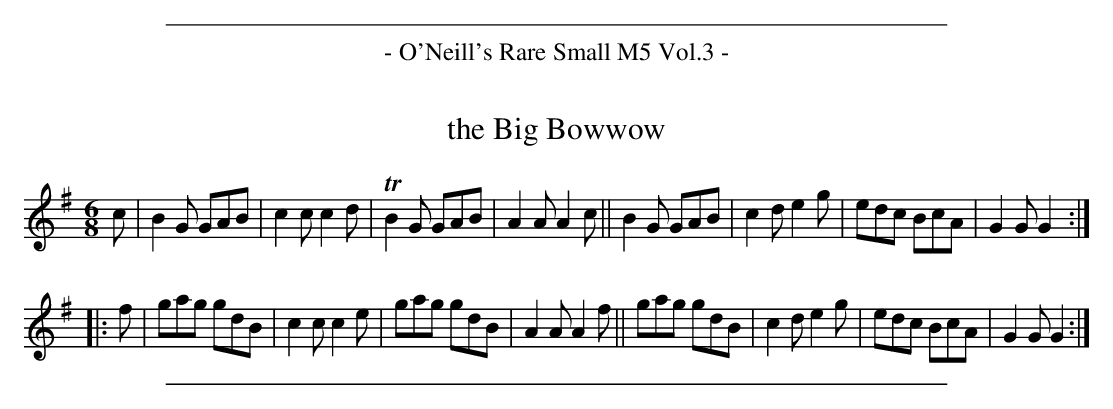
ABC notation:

X:1
T: the Big Bowwow
M: 6/8
L: 1/8
K: G
c |\
B2G GAB | c2c c2d | TB2G GAB | A2A A2c ||\
B2G GAB | c2d e2g | edc BcA | G2G G2 ::
f |\
gag gdB | c2c c2e | gag gdB | A2A A2f ||\
gag gdB | c2d e2g | edc BcA | G2G G2 :|
